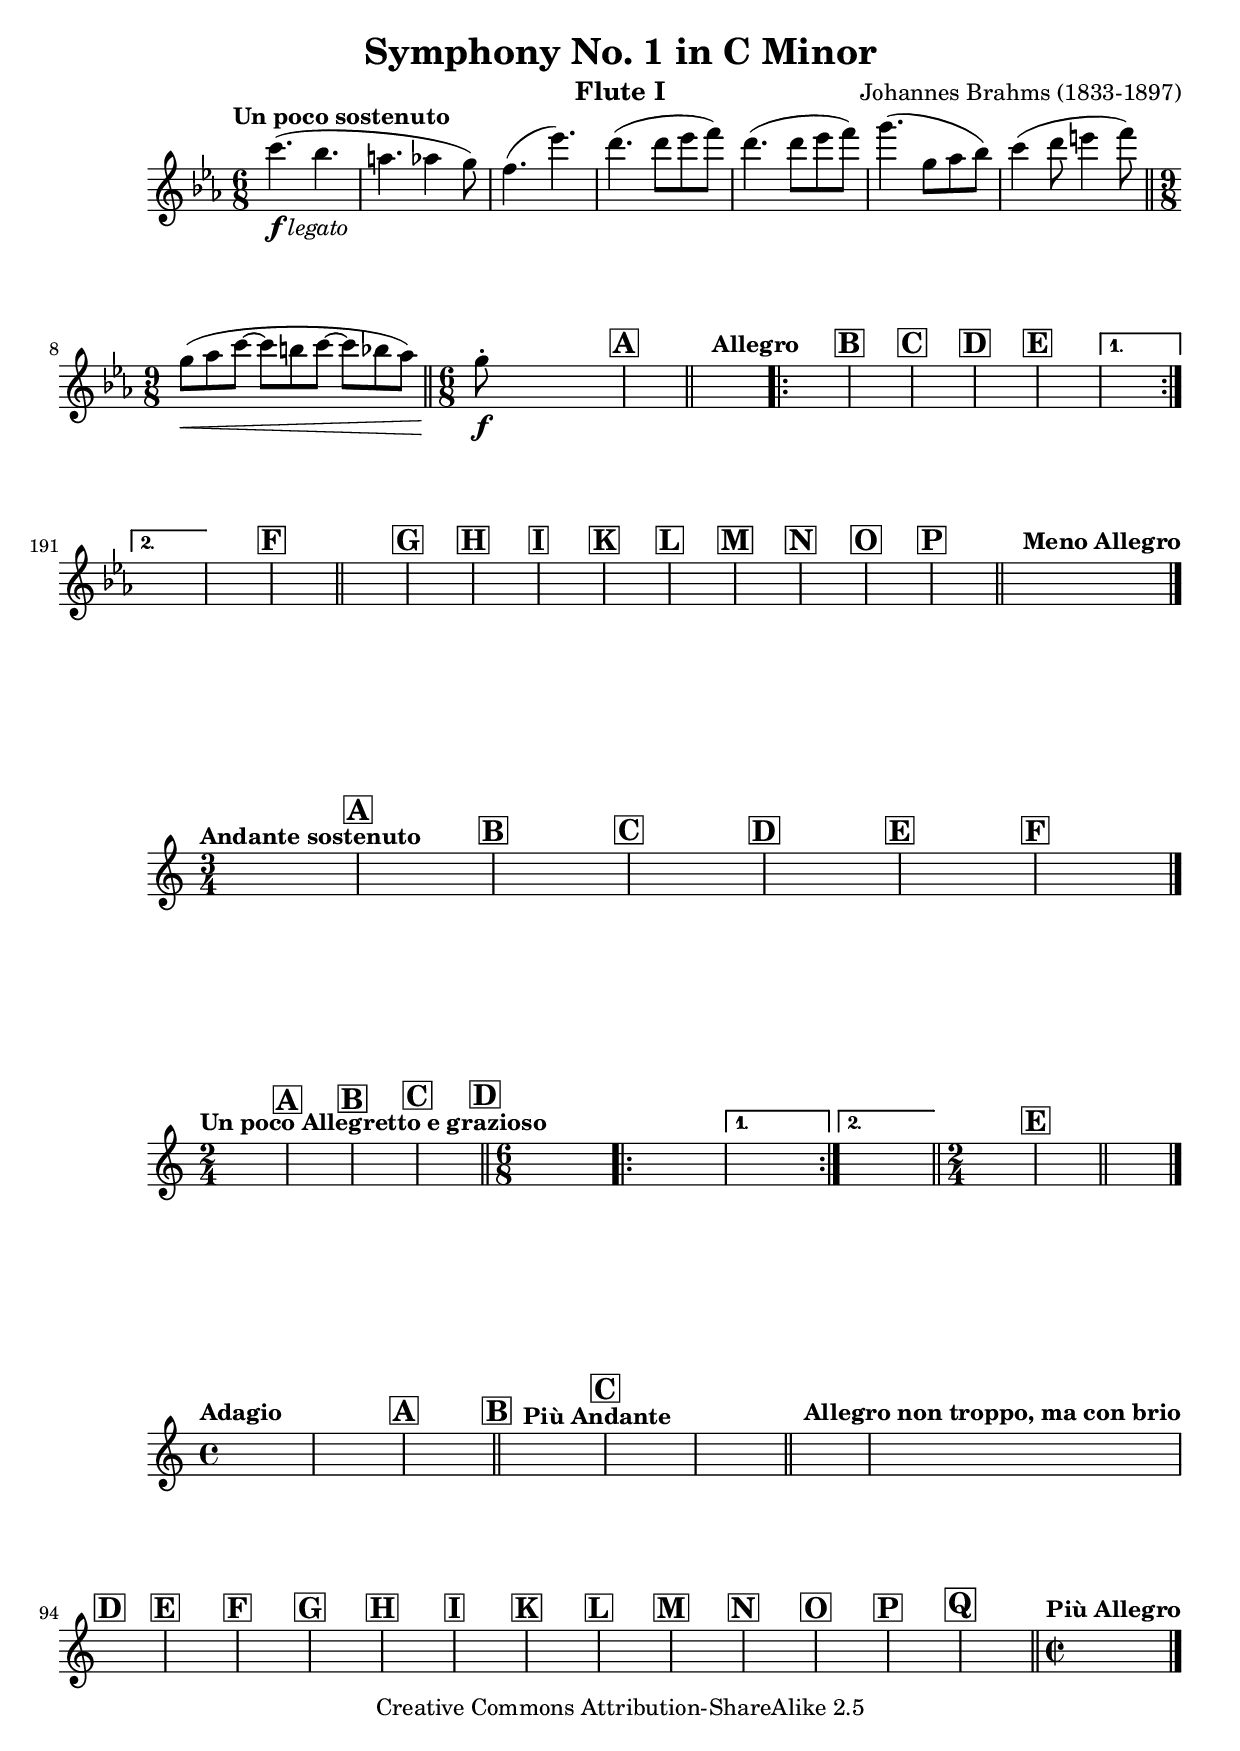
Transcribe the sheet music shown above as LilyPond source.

\version "2.13.49"

\include "defs.ily"
\version "2.13.49"

fluteOneMvtI = \relative c'''
{
  \key c \minor
  %6/8
  c4.(_\markup{\dynamic f \italic legato} bes |
  a aes4 g8) |
  f4.( ees') |
  d4.( d8 ees f) |
  d4.( d8 ees f) |
  g4.( g,8 aes bes) |
  c4( d8 e4 f8) |
  %9/8
  g,8(\< aes c~ c b c~ c bes aes) |
  %6/8
  g8-.\f
}

fluteOneMvtII = \relative c'
{
}

fluteOneMvtIII = \relative c'
{
}

fluteOneMvtIV = \relative c'
{
}


instrument = "Flute I"

notesMvtI = \fluteOneMvtI
notesMvtII = \fluteOneMvtII
notesMvtIII = \fluteOneMvtIII
notesMvtIV = \fluteOneMvtIV

\include "part.ily"
